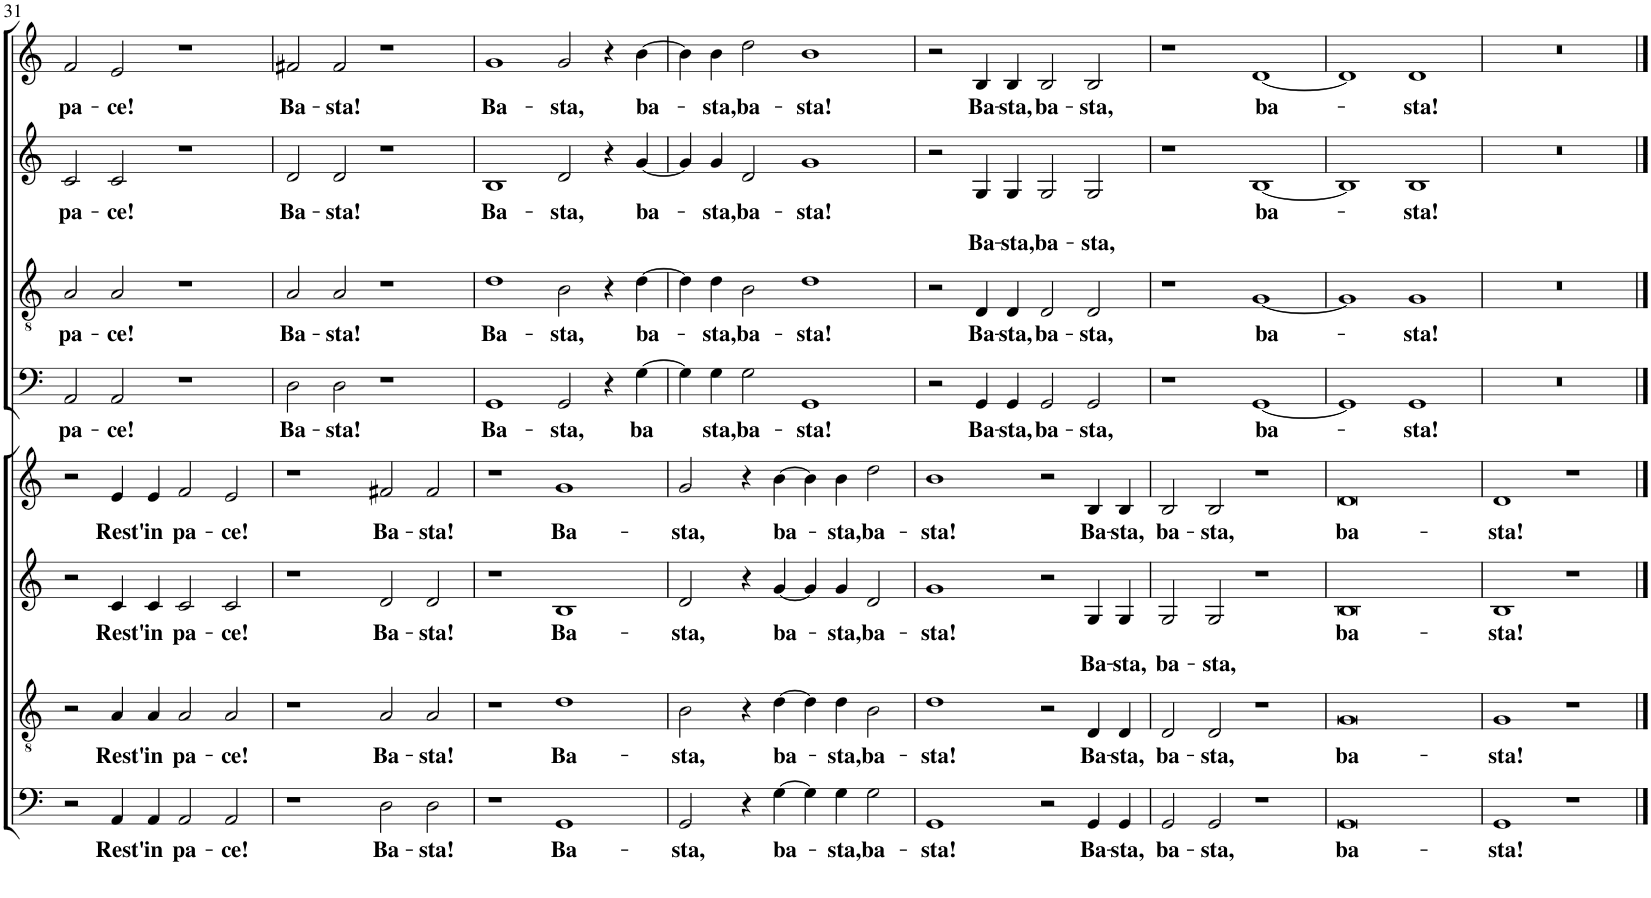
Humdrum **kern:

**kern	**text	**kern	**text	**kern	**text	**kern	**text	**kern	**text	**kern	**text	**kern	**text	**kern	**text
*part8	*part8	*part7	*part7	*part6	*part6	*part5	*part5	*part4	*part4	*part3	*part3	*part2	*part2	*part1	*part1
*staff8	*staff8	*staff7	*staff7	*staff6	*staff6	*staff5	*staff5	*staff4	*staff4	*staff3	*staff3	*staff2	*staff2	*staff1	*staff1
*I"2° BASSO	*	*I"TENORE	*	*I"ALTO	*	*I"2° CANTO	*	*I"BASSO	*	*I"2° TENORE	*	*I"2° ALTO	*	*I"CANTO	*
!!LO:PB:g=z
*clefF4	*	*clefGv2	*	*clefG2	*	*clefG2	*	*clefF4	*	*clefGv2	*	*clefG2	*	*clefG2	*
*k[]	*	*k[]	*	*k[]	*	*k[]	*	*k[]	*	*k[]	*	*k[]	*	*k[]	*
*M4/2	*	*M4/2	*	*M4/2	*	*M4/2	*	*M4/2	*	*M4/2	*	*M4/2	*	*M4/2	*
*met(c|)	*	*met(c|)	*	*met(c|)	*	*met(c|)	*	*met(c|)	*	*met(c|)	*	*met(c|)	*	*met(c|)	*
=31	=31	=31	=31	=31	=31	=31	=31	=31	=31	=31	=31	=31	=31	=31	=31
!	!	!	!	!	!	!	!	!	!LO:LY:b	!	!LO:LY:b	!	!LO:LY:b	!	!LO:LY:b
2r	.	2r	.	2r	.	2r	.	2AA/	pa-	2A/	pa-	2c/	pa-	2f/	pa-
!	!LO:LY:b	!	!LO:LY:b	!	!LO:LY:b	!	!LO:LY:b	!	!LO:LY:b	!	!LO:LY:b	!	!LO:LY:b	!	!LO:LY:b
4AA/	Rest'	4A/	Rest'	4c/	Rest'	4e/	Rest'	2AA/	-ce!	2A/	-ce!	2c/	-ce!	2e/	-ce!
!	!LO:LY:b	!	!LO:LY:b	!	!LO:LY:b	!	!LO:LY:b	!	!	!	!	!	!	!	!
4AA/	in	4A/	in	4c/	in	4e/	in	.	.	.	.	.	.	.	.
!	!LO:LY:b	!	!LO:LY:b	!	!LO:LY:b	!	!LO:LY:b	!	!	!	!	!	!	!	!
2AA/	pa-	2A/	pa-	2c/	pa-	2f/	pa-	1r	.	1r	.	1r	.	1r	.
!	!LO:LY:b	!	!LO:LY:b	!	!LO:LY:b	!	!LO:LY:b	!	!	!	!	!	!	!	!
2AA/	-ce!	2A/	-ce!	2c/	-ce!	2e/	-ce!	.	.	.	.	.	.	.	.
=32	=32	=32	=32	=32	=32	=32	=32	=32	=32	=32	=32	=32	=32	=32	=32
!	!	!	!	!	!	!	!	!	!LO:LY:b	!	!LO:LY:b	!	!LO:LY:b	!	!LO:LY:b
1r	.	1r	.	1r	.	1r	.	2D\	Ba-	2A/	Ba-	2d/	Ba-	2f#X/	Ba-
!	!	!	!	!	!	!	!	!	!LO:LY:b	!	!LO:LY:b	!	!LO:LY:b	!	!LO:LY:b
.	.	.	.	.	.	.	.	2D\	-sta!	2A/	-sta!	2d/	-sta!	2f#/	-sta!
!	!LO:LY:b	!	!LO:LY:b	!	!LO:LY:b	!	!LO:LY:b	!	!	!	!	!	!	!	!
2D\	Ba-	2A/	Ba-	2d/	Ba-	2f#X/	Ba-	1r	.	1r	.	1r	.	1r	.
!	!LO:LY:b	!	!LO:LY:b	!	!LO:LY:b	!	!LO:LY:b	!	!	!	!	!	!	!	!
2D\	-sta!	2A/	-sta!	2d/	-sta!	2f#/	-sta!	.	.	.	.	.	.	.	.
=33	=33	=33	=33	=33	=33	=33	=33	=33	=33	=33	=33	=33	=33	=33	=33
!	!	!	!	!	!	!	!	!	!LO:LY:b	!	!LO:LY:b	!	!LO:LY:b	!	!LO:LY:b
1r	.	1r	.	1r	.	1r	.	1GG	Ba-	1d	Ba-	1B	Ba-	1g	Ba-
!	!LO:LY:b	!	!LO:LY:b	!	!LO:LY:b	!	!LO:LY:b	!	!LO:LY:b	!	!LO:LY:b	!	!LO:LY:b	!	!LO:LY:b
1GG	Ba-	1d	Ba-	1B	Ba-	1g	Ba-	2GG/	-sta,	2B\	-sta,	2d/	-sta,	2g/	-sta,
.	.	.	.	.	.	.	.	4r	.	4r	.	4r	.	4r	.
!	!	!	!	!	!	!	!	!	!LO:LY:b	!	!LO:LY:b	!	!LO:LY:b	!	!LO:LY:b
.	.	.	.	.	.	.	.	[4G\	ba	[4d\	ba-	[4g/	ba-	[4b\	ba-
=34	=34	=34	=34	=34	=34	=34	=34	=34	=34	=34	=34	=34	=34	=34	=34
!	!LO:LY:b	!	!LO:LY:b	!	!LO:LY:b	!	!LO:LY:b	!	!	!	!	!	!	!	!
2GG/	-sta,	2B\	-sta,	2d/	-sta,	2g/	-sta,	4G\]	.	4d\]	.	4g/]	.	4b\]	.
!	!	!	!	!	!	!	!	!	!LO:LY:b	!	!LO:LY:b	!	!LO:LY:b	!	!LO:LY:b
.	.	.	.	.	.	.	.	4G\	sta,	4d\	-sta,	4g/	-sta,	4b\	-sta,
!	!	!	!	!	!	!	!	!	!LO:LY:b	!	!LO:LY:b	!	!LO:LY:b	!	!LO:LY:b
4r	.	4r	.	4r	.	4r	.	2G\	ba-	2B\	ba-	2d/	ba-	2dd\	ba-
!	!LO:LY:b	!	!LO:LY:b	!	!LO:LY:b	!	!LO:LY:b	!	!	!	!	!	!	!	!
[4G\	ba-	[4d\	ba-	[4g/	ba-	[4b\	ba-	.	.	.	.	.	.	.	.
!	!	!	!	!	!	!	!	!	!LO:LY:b	!	!LO:LY:b	!	!LO:LY:b	!	!LO:LY:b
4G\]	.	4d\]	.	4g/]	.	4b\]	.	1GG	-sta!	1d	-sta!	1g	-sta!	1b	-sta!
!	!LO:LY:b	!	!LO:LY:b	!	!LO:LY:b	!	!LO:LY:b	!	!	!	!	!	!	!	!
4G\	-sta,	4d\	-sta,	4g/	-sta,	4b\	-sta,	.	.	.	.	.	.	.	.
!	!LO:LY:b	!	!LO:LY:b	!	!LO:LY:b	!	!LO:LY:b	!	!	!	!	!	!	!	!
2G\	ba-	2B\	ba-	2d/	ba-	2dd\	ba-	.	.	.	.	.	.	.	.
=35	=35	=35	=35	=35	=35	=35	=35	=35	=35	=35	=35	=35	=35	=35	=35
!	!LO:LY:b	!	!LO:LY:b	!	!LO:LY:b	!	!LO:LY:b	!	!	!	!	!	!	!	!
1GG	-sta!	1d	-sta!	1g	-sta!	1b	-sta!	2r	.	2r	.	2r	.	2r	.
!	!	!	!	!	!	!	!	!	!LO:LY:b	!	!LO:LY:b	!	!LO:LY:b	!	!LO:LY:b
.	.	.	.	.	.	.	.	4GG/	Ba-	4D/	Ba-	4G/	Ba-	4B/	Ba-
!	!	!	!	!	!	!	!	!	!LO:LY:b	!	!LO:LY:b	!	!LO:LY:b	!	!LO:LY:b
.	.	.	.	.	.	.	.	4GG/	-sta,	4D/	-sta,	4G/	-sta,	4B/	-sta,
!	!	!	!	!	!	!	!	!	!LO:LY:b	!	!LO:LY:b	!	!LO:LY:b	!	!LO:LY:b
2r	.	2r	.	2r	.	2r	.	2GG/	ba-	2D/	ba-	2G/	ba-	2B/	ba-
!	!LO:LY:b	!	!LO:LY:b	!	!LO:LY:b	!	!LO:LY:b	!	!LO:LY:b	!	!LO:LY:b	!	!LO:LY:b	!	!LO:LY:b
4GG/	Ba-	4D/	Ba-	4G/	Ba-	4B/	Ba-	2GG/	-sta,	2D/	-sta,	2G/	-sta,	2B/	-sta,
!	!LO:LY:b	!	!LO:LY:b	!	!LO:LY:b	!	!LO:LY:b	!	!	!	!	!	!	!	!
4GG/	-sta,	4D/	-sta,	4G/	-sta,	4B/	-sta,	.	.	.	.	.	.	.	.
=36	=36	=36	=36	=36	=36	=36	=36	=36	=36	=36	=36	=36	=36	=36	=36
!	!LO:LY:b	!	!LO:LY:b	!	!LO:LY:b	!	!LO:LY:b	!	!	!	!	!	!	!	!
2GG/	ba-	2D/	ba-	2G/	ba-	2B/	ba-	1r	.	1r	.	1r	.	1r	.
!	!LO:LY:b	!	!LO:LY:b	!	!LO:LY:b	!	!LO:LY:b	!	!	!	!	!	!	!	!
2GG/	-sta,	2D/	-sta,	2G/	-sta,	2B/	-sta,	.	.	.	.	.	.	.	.
!	!	!	!	!	!	!	!	!	!LO:LY:b	!	!LO:LY:b	!	!LO:LY:b	!	!LO:LY:b
1r	.	1r	.	1r	.	1r	.	[1GG	ba-	[1G	ba-	[1B	ba-	[1d	ba-
=37	=37	=37	=37	=37	=37	=37	=37	=37	=37	=37	=37	=37	=37	=37	=37
!	!LO:LY:b	!	!LO:LY:b	!	!LO:LY:b	!	!LO:LY:b	!	!	!	!	!	!	!	!
0GG	ba-	0G	ba-	0B	ba-	0d	ba-	1GG]	.	1G]	.	1B]	.	1d]	.
!	!	!	!	!	!	!	!	!	!LO:LY:b	!	!LO:LY:b	!	!LO:LY:b	!	!LO:LY:b
.	.	.	.	.	.	.	.	1GG	-sta!	1G	-sta!	1B	-sta!	1d	-sta!
=38	=38	=38	=38	=38	=38	=38	=38	=38	=38	=38	=38	=38	=38	=38	=38
!	!LO:LY:b	!	!LO:LY:b	!	!LO:LY:b	!	!LO:LY:b	!	!	!	!	!	!	!	!
1GG	-sta!	1G	-sta!	1B	-sta!	1d	-sta!	0r	.	0r	.	0r	.	0r	.
1r	.	1r	.	1r	.	1r	.	.	.	.	.	.	.	.	.
==	==	==	==	==	==	==	==	==	==	==	==	==	==	==	==
*-	*-	*-	*-	*-	*-	*-	*-	*-	*-	*-	*-	*-	*-	*-	*-
